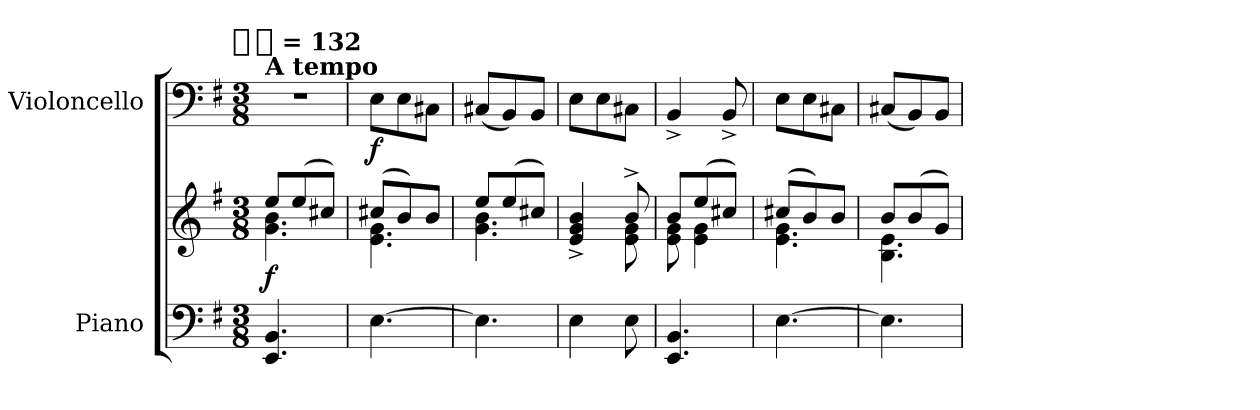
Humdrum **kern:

**kern	**kern	**dynam	**kern	**dynam
*part2	*part2	*part2	*part1	*part1
*staff3	*staff2	*staff2/3	*staff1	*staff1
*I"Piano	*	*	*I"Violoncello	*
*I'Pno.	*	*	*I'Vc.	*
*clefF4	*clefG2	*	*clefF4	*
*k[f#]	*k[f#]	*	*k[f#]	*
*G:	*G:	*	*G:	*
!!LO:TX:omd:t=[quarter-dot] = 132
*M3/8	*M3/8	*	*M3/8	*
*MM198	*MM198	*	*MM198	*
=1	=1	=1	=1	=1
*	*^	*	*	*
!	!	!	!	!LO:TX:a:B:t=A tempo	!
4.EE 4.BB	8eeL	4.g 4.b	f	8%3r	.
.	(8ee	.	.	.	.
.	8cc#XJ)	.	.	.	.
=2	=2	=2	=2	=2	=2
[4.E	(8cc#XL	4.e 4.g	.	8EL	f
.	8b)	.	.	8E	.
.	8bJ	.	.	8C#XJ	.
=3	=3	=3	=3	=3	=3
4.E]	8eeL	4.g 4.b	.	(8C#XL	.
.	(8ee	.	.	8BB)	.
.	8cc#XJ)	.	.	8BBJ	.
=4	=4	=4	=4	=4	=4
4E	4e^ 4g^ 4b^	8ryy	.	8EL	.
.	.	8ryy	.	8E	.
8E	8b^	8e 8g	.	8C#XJ	.
=5	=5	=5	=5	=5	=5
4.EE 4.BB	8bL	8e 8g	.	4BB^	.
.	(8ee	4e 4g	.	.	.
.	8cc#XJ)	.	.	8BB^	.
=6	=6	=6	=6	=6	=6
[4.E	(8cc#XL	4.e 4.g	.	8EL	.
.	8b)	.	.	8E	.
.	8bJ	.	.	8C#XJ	.
=7	=7	=7	=7	=7	=7
4.E]	8bL	4.B 4.e	.	(8C#XL	.
.	(8b	.	.	8BB)	.
.	8gJ)	.	.	8BBJ	.
*	*v	*v	*	*	*
=	=	=	=	=
*-	*-	*-	*-	*-
